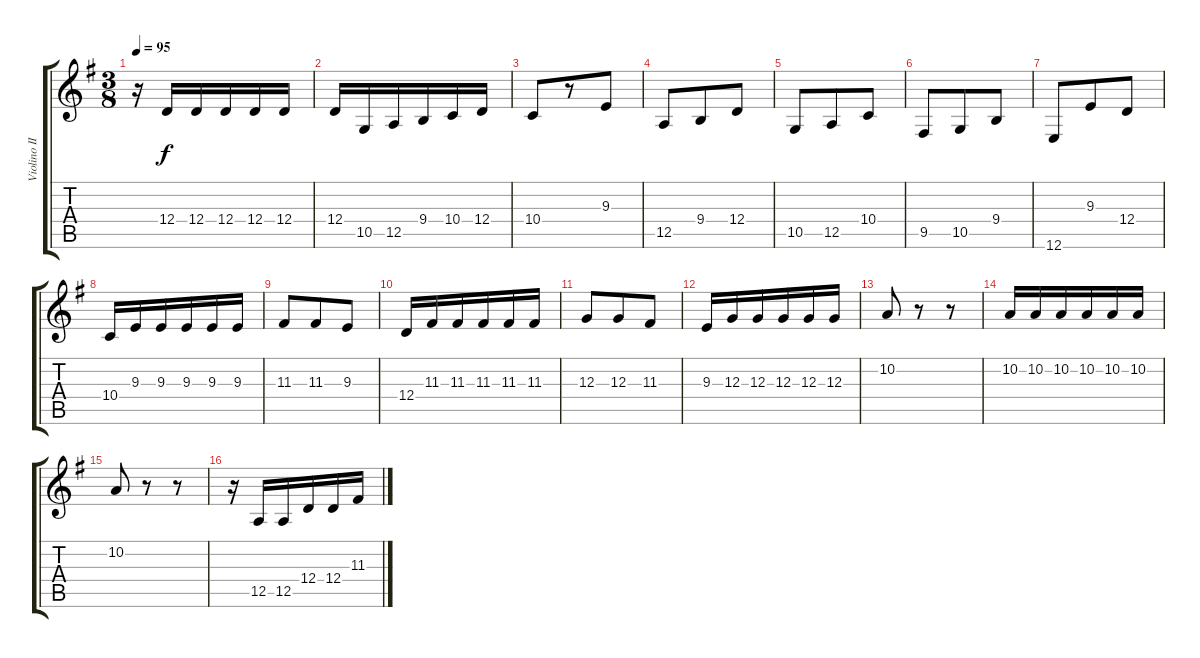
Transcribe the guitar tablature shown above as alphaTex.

\track ("Violino II. di ripieno" "Violino II") {instrument violin}
\staff {score tabs}
\tuning (E4 B3 G3 D3 A2 E2) {hide}
\ts (3 8)
\tempo 95
\clef g2
\ks g
r.16{dy f} 12.4.16 12.4.16 12.4.16 12.4.16 12.4.16 |
12.4.16 10.5.16 12.5.16 9.4.16 10.4.16 12.4.16 |
10.4.8 r.8 9.3.8 |
12.5.8 9.4.8 12.4.8 |
10.5.8 12.5.8 10.4.8 |
9.5.8 10.5.8 9.4.8 |
12.6.8 9.3.8 12.4.8 |
10.4.16 9.3.16 9.3.16 9.3.16 9.3.16 9.3.16 |
11.3.8 11.3.8 9.3.8 |
12.4.16 11.3.16 11.3.16 11.3.16 11.3.16 11.3.16 |
12.3.8 12.3.8 11.3.8 |
9.3.16 12.3.16 12.3.16 12.3.16 12.3.16 12.3.16 |
10.2.8 r.8 r.8 |
10.2.16 10.2.16 10.2.16 10.2.16 10.2.16 10.2.16 |
10.2.8 r.8 r.8 |
r.16 12.5.16 12.5.16 12.4.16 12.4.16 11.3.16
